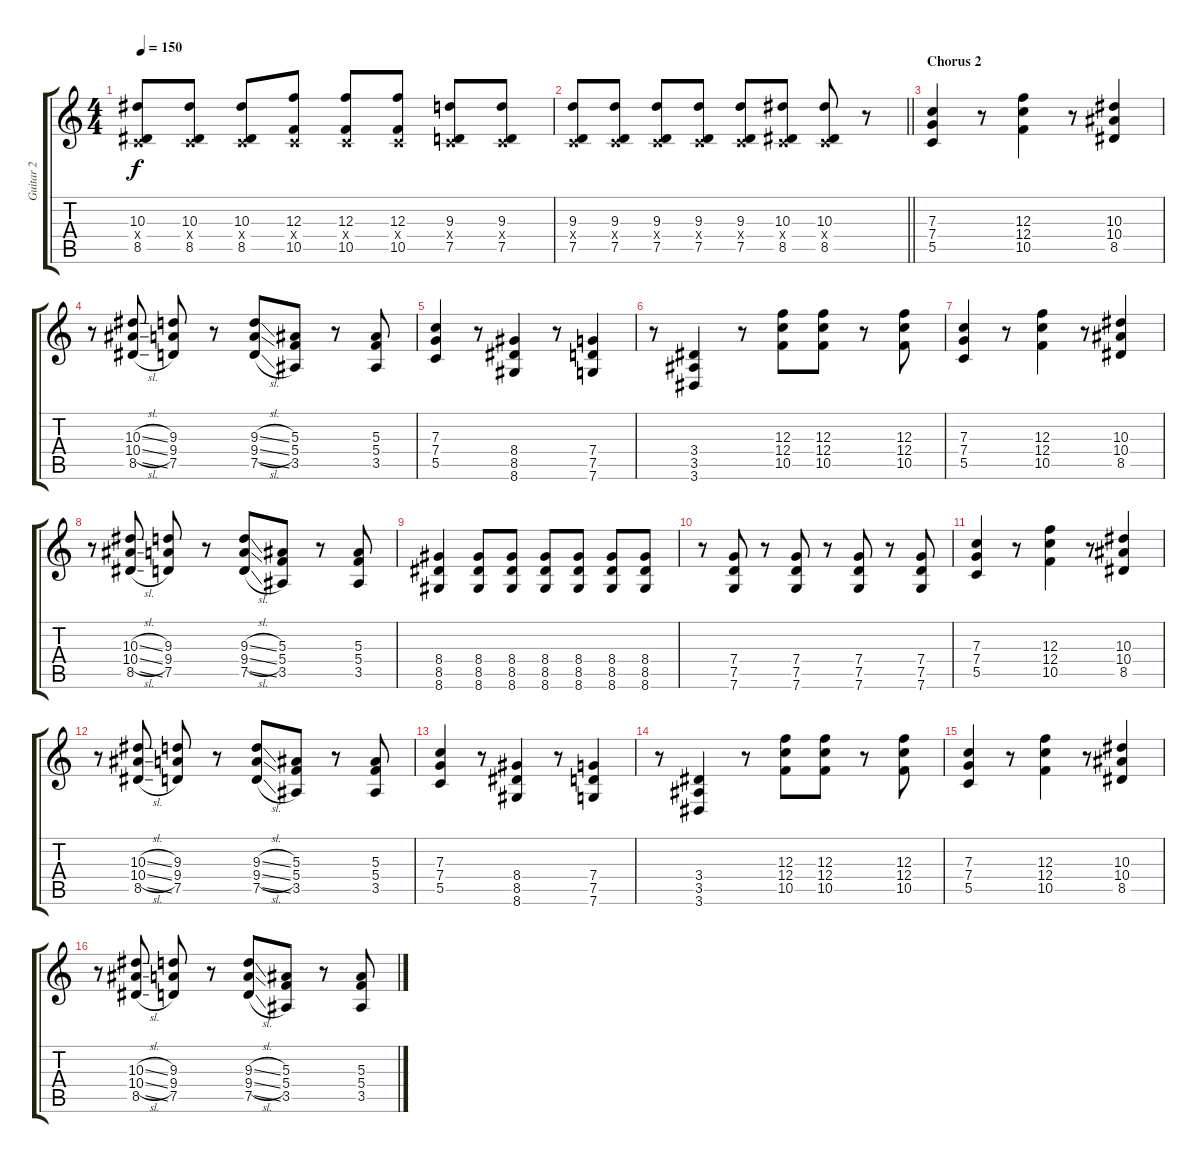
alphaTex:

\track ("Guitar 2" "Guitar 2") {instrument overdrivenguitar}
\staff {score tabs}
\tuning (D4 A3 F3 C3 G2 C2) {hide}
\ts (4 4)
\tempo 150
\clef g2
\ks c
(10.3 0.4{x} 8.5).8{dy f} (10.3 0.4{x} 8.5).8 (10.3 0.4{x} 8.5).8 (12.3 0.4{x} 10.5).8 (12.3 0.4{x} 10.5).8 (12.3 0.4{x} 10.5).8 (9.3 0.4{x} 7.5).8 (9.3 0.4{x} 7.5).8 |
\barLineRight lightlight
(9.3 0.4{x} 7.5).8 (9.3 0.4{x} 7.5).8 (9.3 0.4{x} 7.5).8 (9.3 0.4{x} 7.5).8 (9.3 0.4{x} 7.5).8 (10.3 0.4{x} 8.5).8 (10.3 0.4{x} 8.5).8 r.8 |
\section ("" "Chorus 2")
(7.3 7.4 5.5).4 r.8 (12.3 12.4 10.5).4 r.8 (10.3 10.4 8.5).4 |
r.8 (10.3{sl} 10.4{sl} 8.5{sl}).8 (9.3 9.4 7.5).8 r.8 (9.3{sl} 9.4{sl} 7.5{sl}).8 (5.3 5.4 3.5).8 r.8 (5.3 5.4 3.5).8 |
(7.3 7.4 5.5).4 r.8 (8.4 8.5 8.6).4 r.8 (7.4 7.5 7.6).4 |
r.8 (3.4 3.5 3.6).4 r.8 (12.3 12.4 10.5).8 (12.3 12.4 10.5).8 r.8 (12.3 12.4 10.5).8 |
(7.3 7.4 5.5).4 r.8 (12.3 12.4 10.5).4 r.8 (10.3 10.4 8.5).4 |
r.8 (10.3{sl} 10.4{sl} 8.5{sl}).8 (9.3 9.4 7.5).8 r.8 (9.3{sl} 9.4{sl} 7.5{sl}).8 (5.3 5.4 3.5).8 r.8 (5.3 5.4 3.5).8 |
(8.4 8.5 8.6).4 (8.4 8.5 8.6).8 (8.4 8.5 8.6).8 (8.4 8.5 8.6).8 (8.4 8.5 8.6).8 (8.4 8.5 8.6).8 (8.4 8.5 8.6).8 |
r.8 (7.4 7.5 7.6).8 r.8 (7.4 7.5 7.6).8 r.8 (7.4 7.5 7.6).8 r.8 (7.4 7.5 7.6).8 |
(7.3 7.4 5.5).4 r.8 (12.3 12.4 10.5).4 r.8 (10.3 10.4 8.5).4 |
r.8 (10.3{sl} 10.4{sl} 8.5{sl}).8 (9.3 9.4 7.5).8 r.8 (9.3{sl} 9.4{sl} 7.5{sl}).8 (5.3 5.4 3.5).8 r.8 (5.3 5.4 3.5).8 |
(7.3 7.4 5.5).4 r.8 (8.4 8.5 8.6).4 r.8 (7.4 7.5 7.6).4 |
r.8 (3.4 3.5 3.6).4 r.8 (12.3 12.4 10.5).8 (12.3 12.4 10.5).8 r.8 (12.3 12.4 10.5).8 |
(7.3 7.4 5.5).4 r.8 (12.3 12.4 10.5).4 r.8 (10.3 10.4 8.5).4 |
r.8 (10.3{sl} 10.4{sl} 8.5{sl}).8 (9.3 9.4 7.5).8 r.8 (9.3{sl} 9.4{sl} 7.5{sl}).8 (5.3 5.4 3.5).8 r.8 (5.3 5.4 3.5).8
